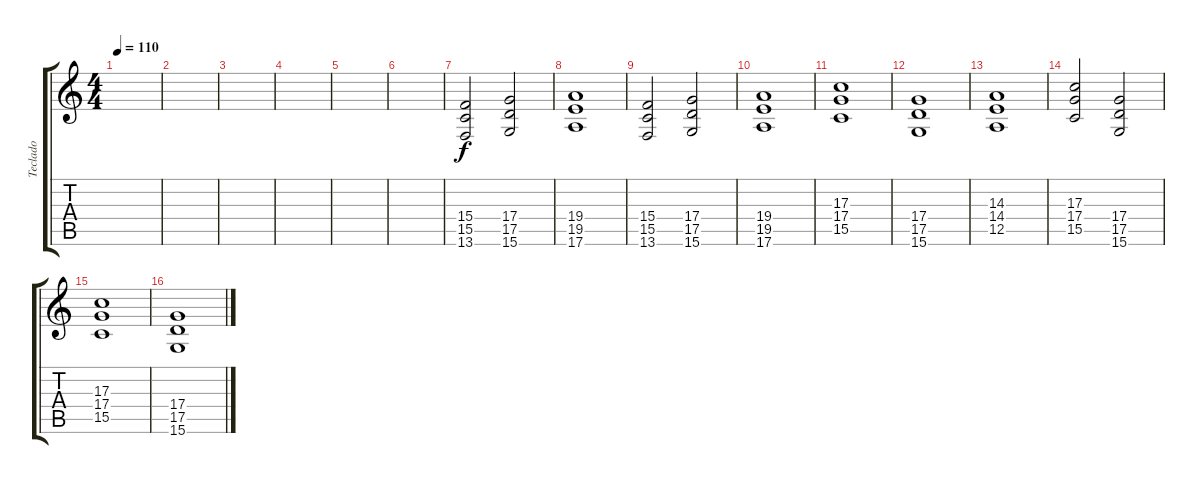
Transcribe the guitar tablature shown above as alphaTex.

\track ("Teclado" "Teclado") {instrument stringensemble1}
\staff {score tabs}
\tuning (E4 B3 G3 D3 A2 E2) {hide}
\ts (4 4)
\tempo 110
\clef g2
\ks c
|
|
|
|
|
|
(15.4 15.5 13.6).2{instrument stringensemble1} (17.4 17.5 15.6).2 |
(19.4 19.5 17.6).1 |
(15.4 15.5 13.6).2{instrument stringensemble1} (17.4 17.5 15.6).2 |
(19.4 19.5 17.6).1 |
(17.3 17.4 15.5).1 |
(17.4 17.5 15.6).1 |
(14.3 14.4 12.5).1 |
(17.3 17.4 15.5).2 (17.4 17.5 15.6).2 |
(17.3 17.4 15.5).1 |
(17.4 17.5 15.6).1
